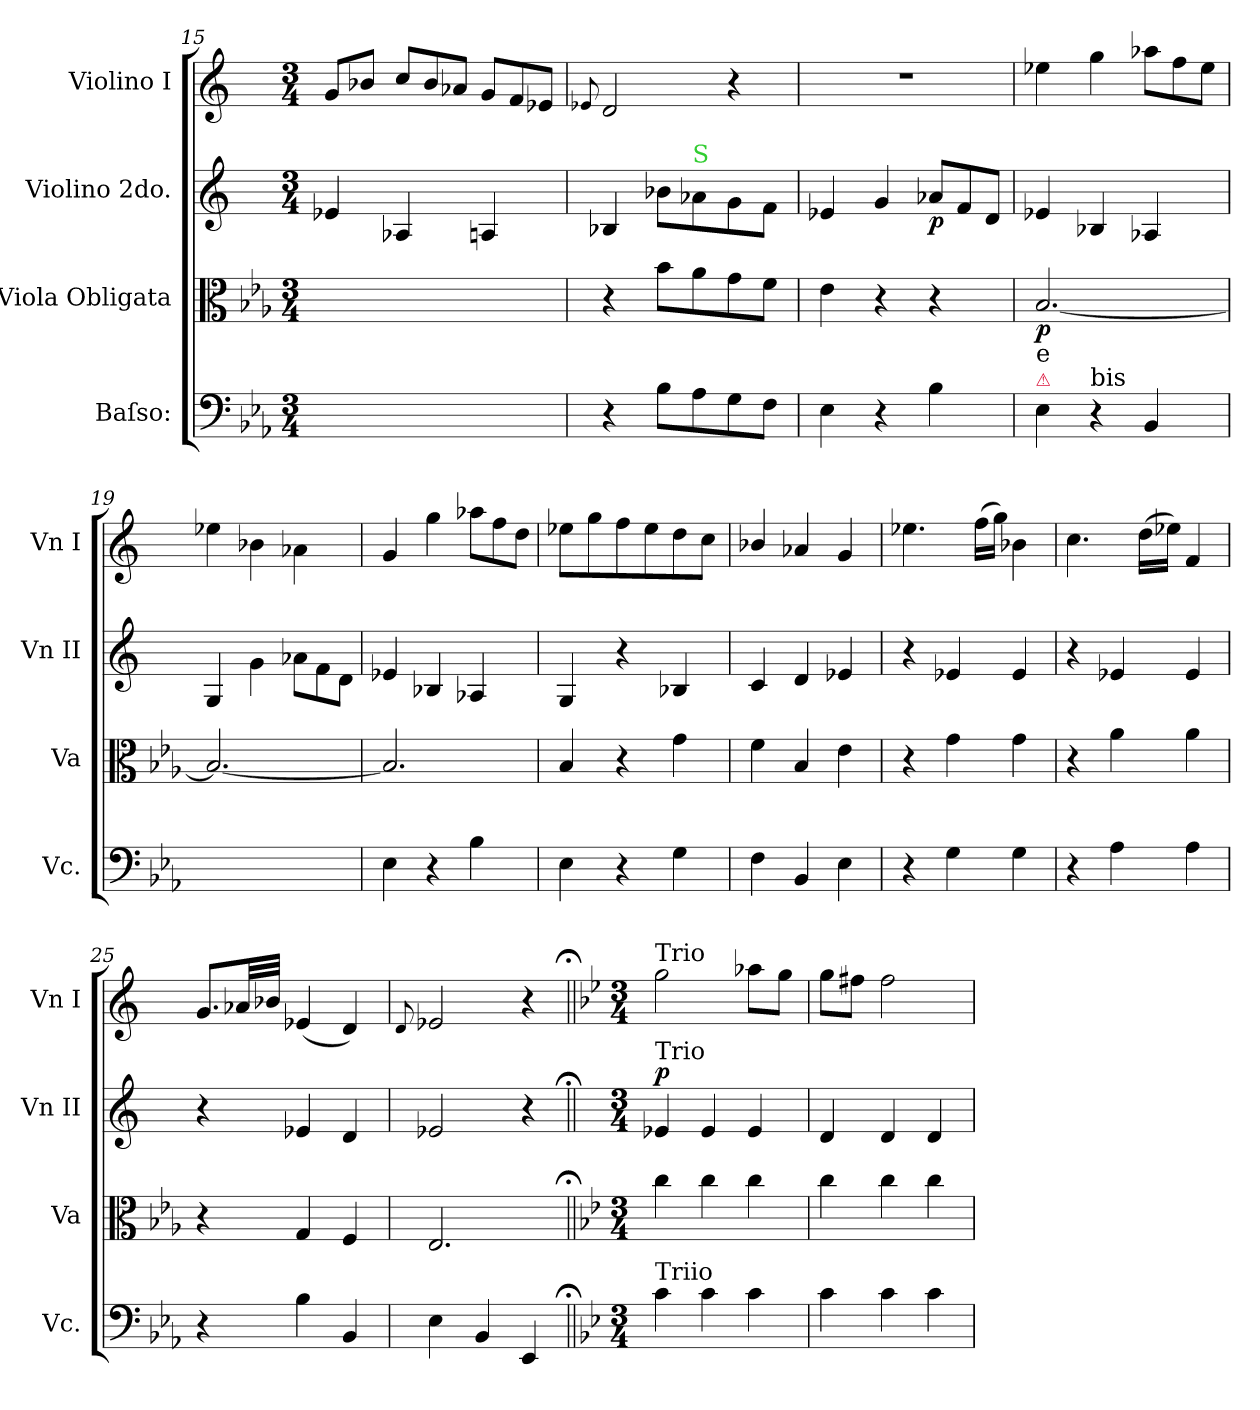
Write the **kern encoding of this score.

**kern	**dynam	**kern	**dynam	**kern	**dynam	**kern
*part4	*part4	*part3	*part3	*part2	*part2	*part1
*staff4	*staff4	*staff3	*staff3	*staff2	*staff2	*staff1
*I"Baſso:	*	*I"Viola Obligata	*	*I"Violino 2do.	*	*I"Violino I
*I'Vc.	*	*I'Va	*	*I'Vn II	*	*I'Vn I
*clefF4	*	*clefC3	*	*clefG2	*	*clefG2
*k[b-e-a-]	*	*k[b-e-a-]	*	*	*	*
*M3/4	*	*M3/4	*	*M3/4	*	*M3/4
=15	=15	=15	=15	=15	=15	=15
2.ryy	.	2.ryy	.	4e-/	.	8g/L
.	.	.	.	.	.	8b-/J
*	*	*	*	*	*	*Xtuplet
.	.	.	.	4A-/	.	12cc/L
.	.	.	.	.	.	12b-/
.	.	.	.	.	.	12a-/J
.	.	.	.	4An/	.	12g/L
.	.	.	.	.	.	12f/
.	.	.	.	.	.	12e-/J
=16	=16	=16	=16	=16	=16	=16
.	.	.	.	.	.	8qqe-/
4r	.	4r	.	4B-/	.	2d/
8B-\L	.	8b-\L	.	8b-\L	.	.
!	!	!	!	!LO:TX:a:color=limegreen:t=S	!	!
8A-\	.	8a-\	.	8a-X\	.	.
8G\	.	8g\	.	8g\	.	4r
8F\J	.	8f\J	.	8f\J	.	.
=17	=17	=17	=17	=17	=17	=17
4E-\	.	4e-\	.	4e-/	.	2.r
4r	.	4r	.	4g/	.	.
*	*	*	*	*Xtuplet	*	*
4B-\	.	4r	.	12a-/L	p	.
.	.	.	.	12f/	.	.
.	.	.	.	12d/J	.	.
=18	=18	=18	=18	=18	=18	=18
!LO:TX:a:color=crimson:t=⚠	!	!	!	!	!	!
!LO:TX:a:t=e	!	!	!	!	!	!
4E-\	.	[2.B-/	p	4e-/	.	4ee-\
!LO:TX:a:t=bis	!	!	!	!	!	!
4r	.	.	.	4B-/	.	4gg\
4BB-/	.	.	.	4A-/	.	12aa-\L
.	.	.	.	.	.	12ff\
.	.	.	.	.	.	12ee-\J
=19	=19	=19	=19	=19	=19	=19
4E-\yy	.	2.B-/_	.	4G/	.	4ee-\
4ryy	.	.	.	4g\	.	4b-\
4BB-/yy	.	.	.	12a-\L	.	4a-\
.	.	.	.	12f\	.	.
.	.	.	.	12d\J	.	.
=20	=20	=20	=20	=20	=20	=20
4E-\	.	2.B-/]	.	4e-/	.	4g/
4r	.	.	.	4B-/	.	4gg\
4B-\	.	.	.	4A-/	.	12aa-\L
.	.	.	.	.	.	12ff\
.	.	.	.	.	.	12dd\J
=21	=21	=21	=21	=21	=21	=21
4E-\	.	4B-/	.	4G/	.	8ee-\L
.	.	.	.	.	.	8gg\
4r	.	4r	.	4r	.	8ff\
.	.	.	.	.	.	8ee-\
4G\	.	4g\	.	4B-/	.	8dd\
.	.	.	.	.	.	8cc\J
=22	=22	=22	=22	=22	=22	=22
4F\	.	4f\	.	4c/	.	4b-/
4BB-/	.	4B-/	.	4d/	.	4a-/
4E-\	.	4e-\	.	4e-/	.	4g/
=23	=23	=23	=23	=23	=23	=23
4r	.	4r	.	4r	.	4.ee-\
4G\	fo	4g\	fo.	4e-/	.	.
.	.	.	.	.	.	(16ff\LL
.	.	.	.	.	.	16gg\JJ)
4G\	.	4g\	.	4e-/	.	4b-\
=24	=24	=24	=24	=24	=24	=24
4r	.	4r	.	4r	.	4.cc\
4A-\	.	4a-\	.	4e-/	.	.
.	.	.	.	.	.	(16dd\LL
.	.	.	.	.	.	16ee-\JJ)
4A-\	.	4a-\	.	4e-/	.	4f/
=25	=25	=25	=25	=25	=25	=25
4r	.	4r	.	4r	.	8.g/L
.	.	.	.	.	.	32a-/LL
.	.	.	.	.	.	32b-/JJJ
4B-\	.	4G/	.	4e-/	.	(4e-/
4BB-/	.	4F/	.	4d/	.	4d/)
=26	=26	=26	=26	=26	=26	=26
.	.	.	.	.	.	8qqd/
4E-\	.	2.E-/	.	2e-/	.	2e-/
4BB-/	.	.	.	.	.	.
4EE-/	.	.	.	4r	.	4r
=27||;	=27||;	=27||;	=27||;	=27||;	=27||;	=27||;
*k[b-e-]	*	*k[b-e-]	*	*	*	*k[b-e-]
*M3/4	*	*M3/4	*	*M3/4	*	*M3/4
!	!	!	!	!	!	!LO:TX:a:t=Trio
!	!	!	!	!LO:TX:a:t=Trio	!	!
!LO:TX:a:t=Triio	!	!	!	!	!	!
!	!	!	!	!	!LO:DY:a	!
4c\	.	4cc\	.	4e-/	p	2gg\
4c\	.	4cc\	.	4e-/	.	.
4c\	.	4cc\	.	4e-/	.	8aa-X\L
.	.	.	.	.	.	8gg\J
=28	=28	=28	=28	=28	=28	=28
4c\	.	4cc\	.	4d/	.	8gg\L
.	.	.	.	.	.	8ff#X\J
4c\	.	4cc\	.	4d/	.	2ff#\
4c\	.	4cc\	.	4d/	.	.
=	=	=	=	=	=	=
*-	*-	*-	*-	*-	*-	*-
